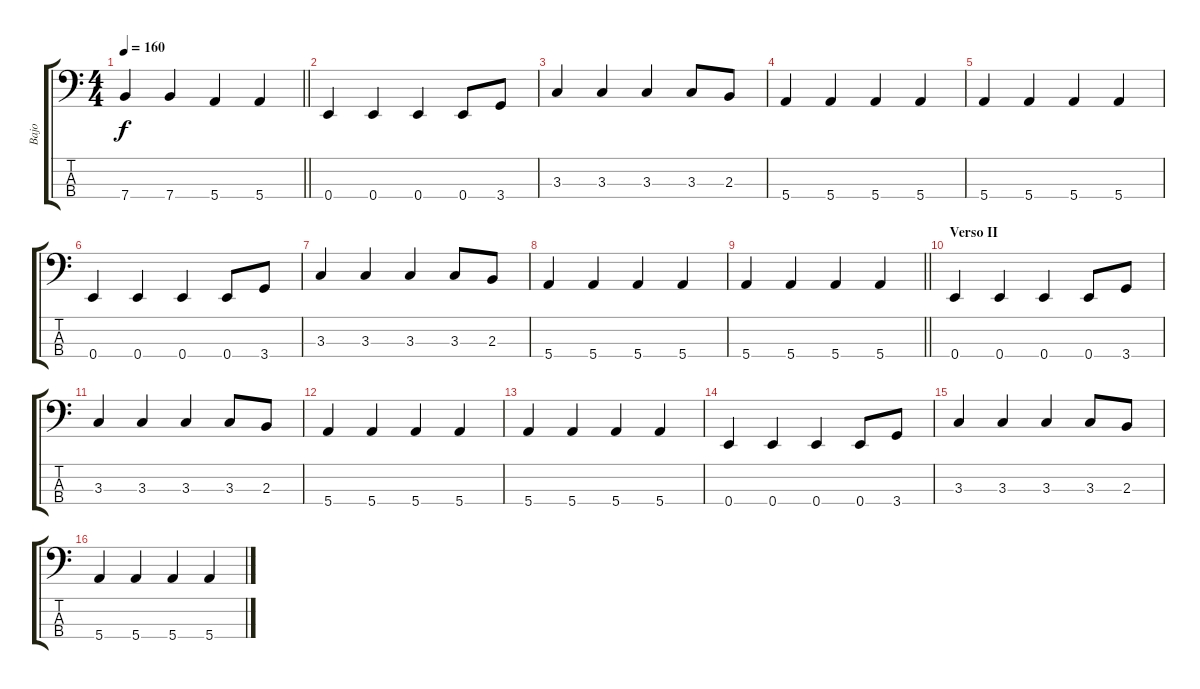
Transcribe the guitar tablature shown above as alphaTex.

\track ("Bajo" "Bajo") {instrument electricbassfinger}
\staff {score tabs}
\tuning (G2 D2 A1 E1) {hide}
\ts (4 4)
\tempo 160
\clef f4
\barLineRight lightlight
\ks c
7.4.4{dy f} 7.4.4 5.4.4 5.4.4 |
0.4.4 0.4.4 0.4.4 0.4.8 3.4.8 |
3.3.4 3.3.4 3.3.4 3.3.8 2.3.8 |
5.4.4 5.4.4 5.4.4 5.4.4 |
5.4.4 5.4.4 5.4.4 5.4.4 |
0.4.4 0.4.4 0.4.4 0.4.8 3.4.8 |
3.3.4 3.3.4 3.3.4 3.3.8 2.3.8 |
5.4.4 5.4.4 5.4.4 5.4.4 |
\barLineRight lightlight
5.4.4 5.4.4 5.4.4 5.4.4 |
\section ("" "Verso II")
0.4.4 0.4.4 0.4.4 0.4.8 3.4.8 |
3.3.4 3.3.4 3.3.4 3.3.8 2.3.8 |
5.4.4 5.4.4 5.4.4 5.4.4 |
5.4.4 5.4.4 5.4.4 5.4.4 |
0.4.4 0.4.4 0.4.4 0.4.8 3.4.8 |
3.3.4 3.3.4 3.3.4 3.3.8 2.3.8 |
5.4.4 5.4.4 5.4.4 5.4.4
